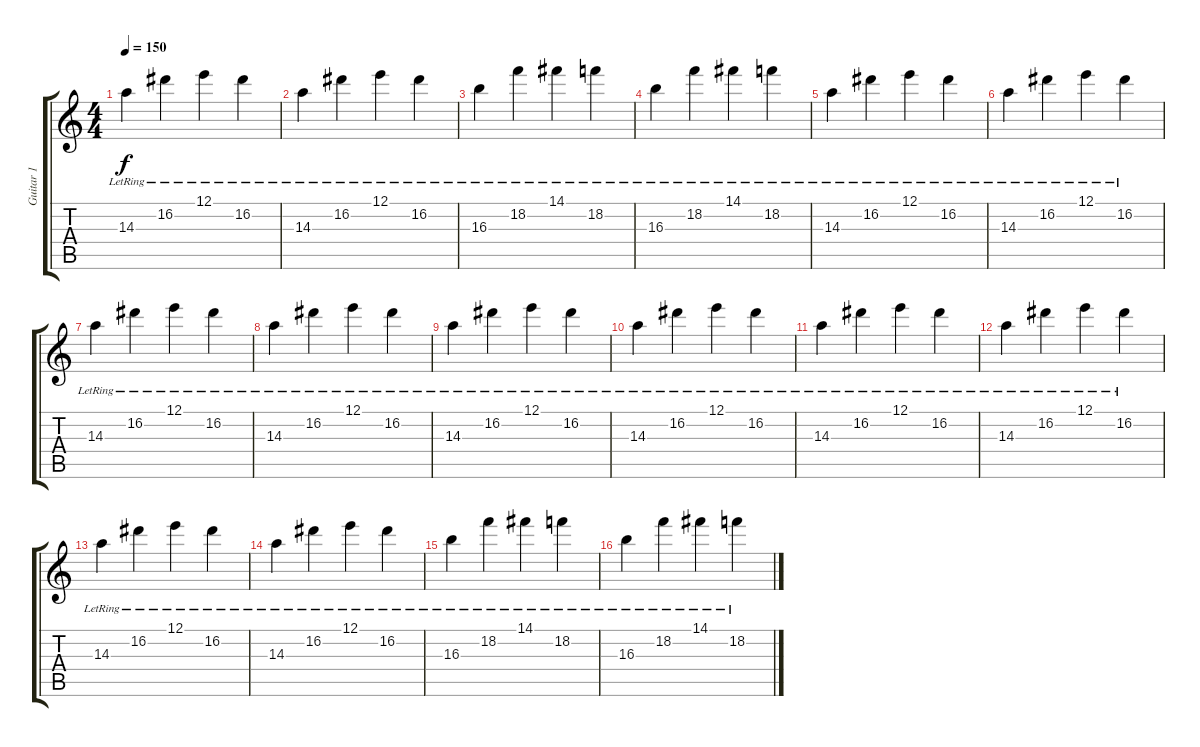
\track ("Guitar 1" "Guitar 1") {instrument distortionguitar}
\staff {score tabs}
\tuning (E4 B3 G3 D3 A2 E2) {hide}
\ts (4 4)
\tempo 150
\clef g2
\ks c
14.3{lr}.4{dy f} 16.2{lr}.4 12.1{lr}.4 16.2{lr}.4 |
14.3{lr}.4 16.2{lr}.4 12.1{lr}.4 16.2{lr}.4 |
16.3{lr}.4 18.2{lr}.4 14.1{lr}.4 18.2{lr}.4 |
16.3{lr}.4 18.2{lr}.4 14.1{lr}.4 18.2{lr}.4 |
14.3{lr}.4 16.2{lr}.4 12.1{lr}.4 16.2{lr}.4 |
14.3{lr}.4 16.2{lr}.4 12.1{lr}.4 16.2{lr}.4 |
14.3{lr}.4 16.2{lr}.4 12.1{lr}.4 16.2{lr}.4 |
14.3{lr}.4 16.2{lr}.4 12.1{lr}.4 16.2{lr}.4 |
14.3{lr}.4 16.2{lr}.4 12.1{lr}.4 16.2{lr}.4 |
14.3{lr}.4 16.2{lr}.4 12.1{lr}.4 16.2{lr}.4 |
14.3{lr}.4 16.2{lr}.4 12.1{lr}.4 16.2{lr}.4 |
14.3{lr}.4 16.2{lr}.4 12.1{lr}.4 16.2{lr}.4 |
14.3{lr}.4 16.2{lr}.4 12.1{lr}.4 16.2{lr}.4 |
14.3{lr}.4 16.2{lr}.4 12.1{lr}.4 16.2{lr}.4 |
16.3{lr}.4 18.2{lr}.4 14.1{lr}.4 18.2{lr}.4 |
16.3{lr}.4 18.2{lr}.4 14.1{lr}.4 18.2{lr}.4
